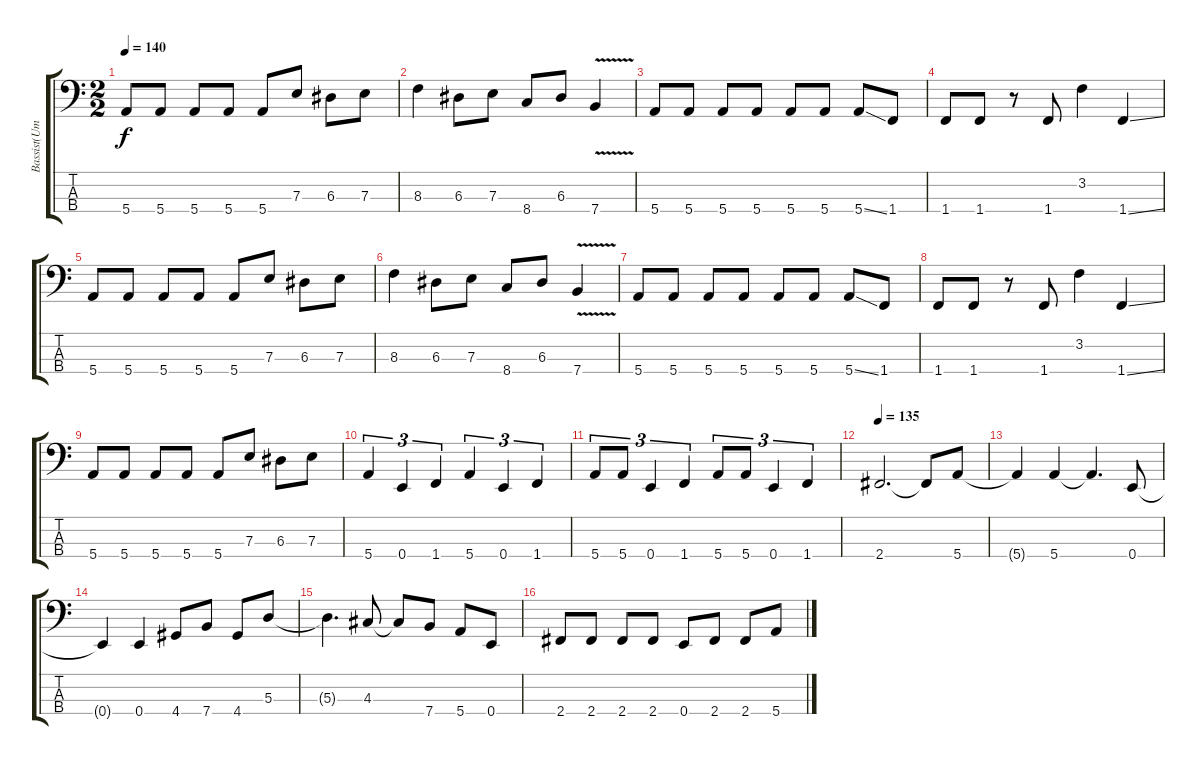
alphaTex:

\track ("Bassist(Umesh)" "Bassist(Um") {instrument slapbass1}
\staff {score tabs}
\tuning (G2 D2 A1 E1) {hide}
\ts (2 2)
\tempo 140
\clef f4
\ks c
5.4.8{dy f} 5.4.8 5.4.8 5.4.8 5.4.8 7.3.8 6.3.8 7.3.8 |
8.3.4 6.3.8 7.3.8 8.4.8 6.3.8 7.4{v}.4 |
5.4.8 5.4.8 5.4.8 5.4.8 5.4.8 5.4.8 5.4{ss}.8 1.4.8 |
1.4.8 1.4.8 r.8 1.4.8 3.2.4 1.4{ss}.4 |
5.4.8 5.4.8 5.4.8 5.4.8 5.4.8 7.3.8 6.3.8 7.3.8 |
8.3.4 6.3.8 7.3.8 8.4.8 6.3.8 7.4{v}.4 |
5.4.8 5.4.8 5.4.8 5.4.8 5.4.8 5.4.8 5.4{ss}.8 1.4.8 |
1.4.8 1.4.8 r.8 1.4.8 3.2.4 1.4{ss}.4 |
5.4.8 5.4.8 5.4.8 5.4.8 5.4.8 7.3.8 6.3.8 7.3.8 |
5.4.4{tu (3 2)} 0.4.4{tu (3 2)} 1.4.4{tu (3 2)} 5.4.4{tu (3 2)} 0.4.4{tu (3 2)} 1.4.4{tu (3 2)} |
5.4.8{tu (3 2)} 5.4.8{tu (3 2)} 0.4.4{tu (3 2)} 1.4.4{tu (3 2)} 5.4.8{tu (3 2)} 5.4.8{tu (3 2)} 0.4.4{tu (3 2)} 1.4.4{tu (3 2)} |
\tempo 135
2.4.2{d} 2.4{t}.8 5.4.8 |
5.4{t}.4 5.4.4 5.4{t}.4{d} 0.4.8 |
0.4{t}.4 0.4.4 4.4.8 7.4.8 4.4.8 5.3.8 |
5.3{t}.4{d} 4.3.8 4.3{t}.8 7.4.8 5.4.8 0.4.8 |
2.4.8 2.4.8 2.4.8 2.4.8 0.4.8 2.4.8 2.4.8 5.4.8
